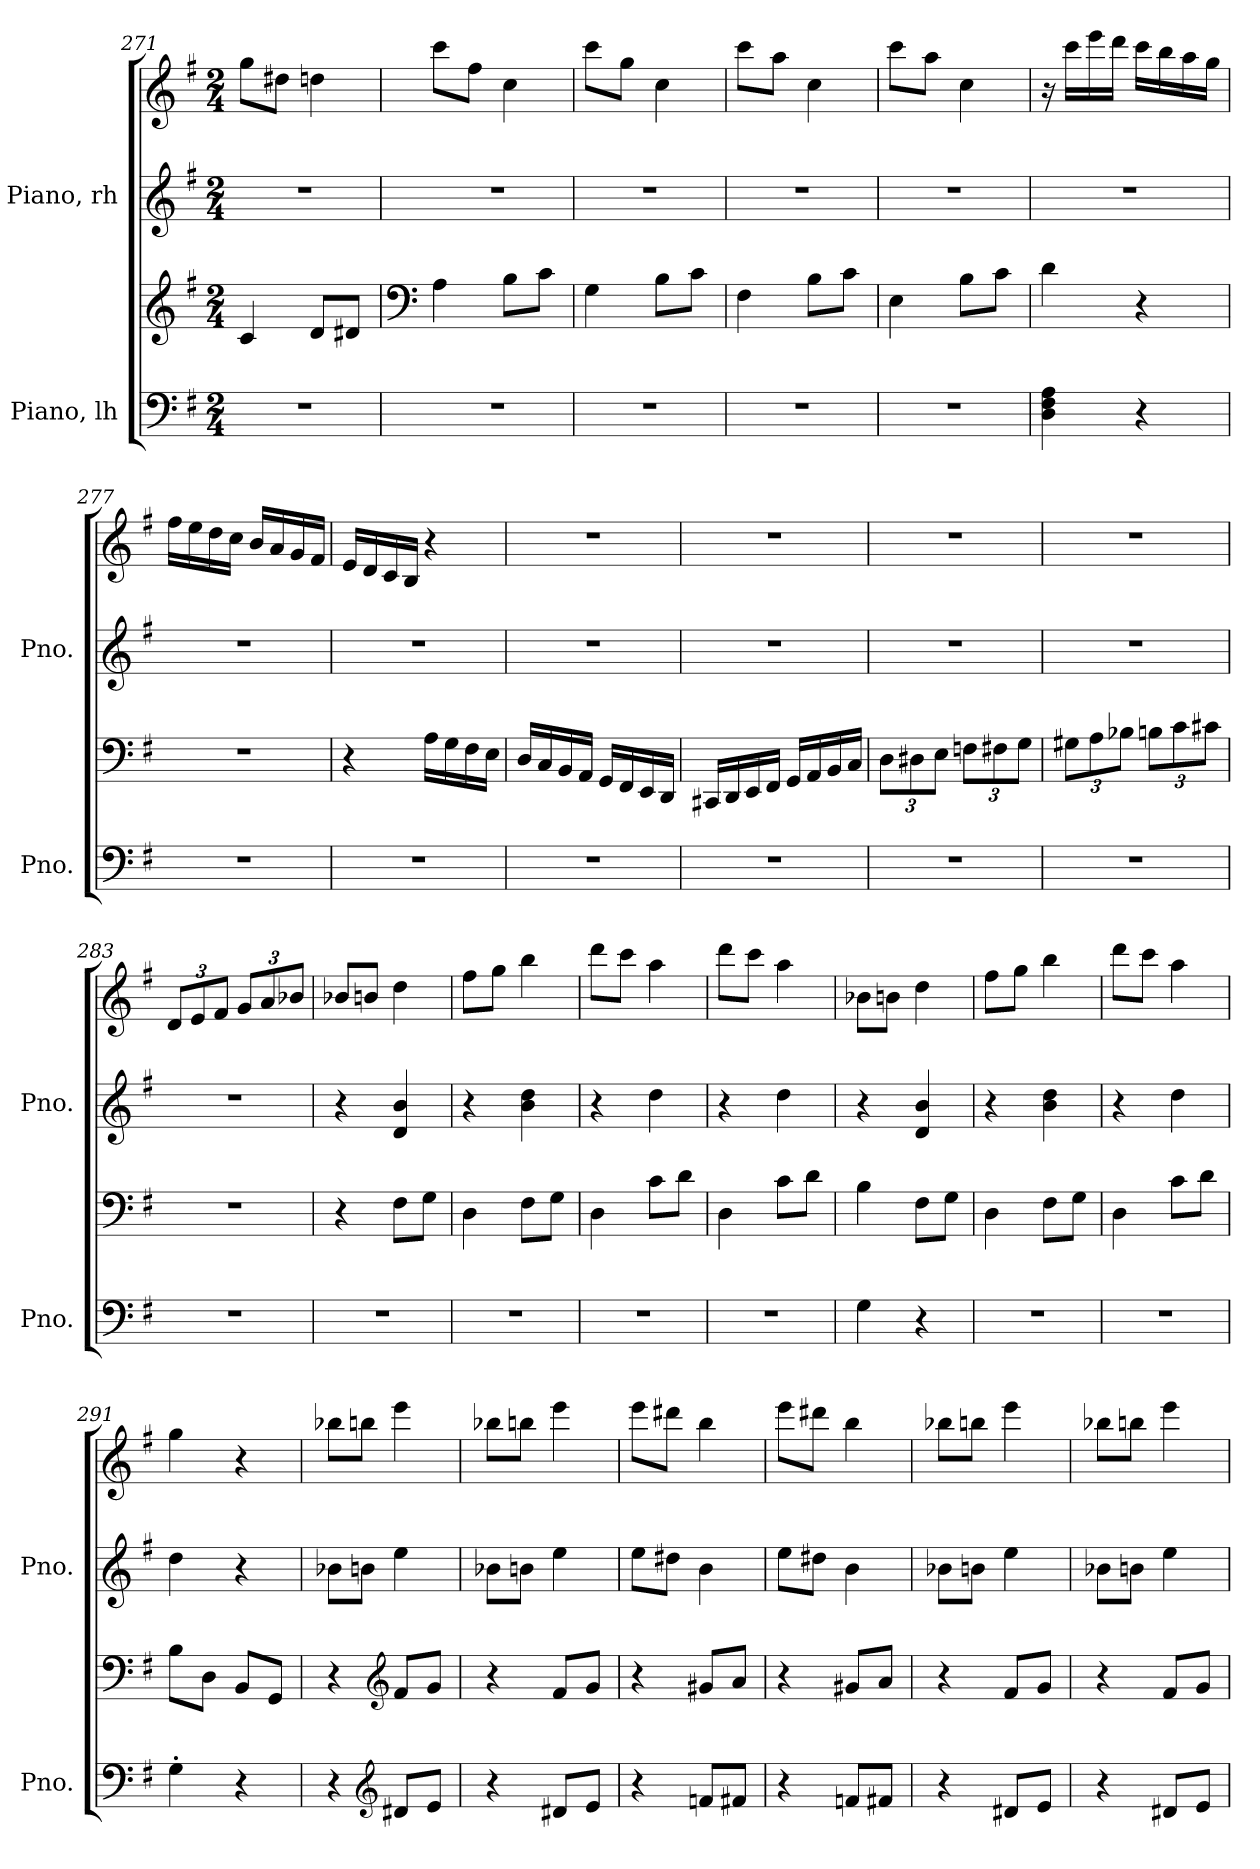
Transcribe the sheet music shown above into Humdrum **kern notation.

**kern	**kern	**kern	**kern
*part2	*part2	*part1	*part1
*staff4	*staff3	*staff2	*staff1
*I"Piano, lh	*	*I"Piano, rh	*
*I'Pno.	*	*I'Pno.	*
*clefF4	*clefG2	*clefG2	*clefG2
*k[f#]	*k[f#]	*k[f#]	*k[f#]
*M2/4	*M2/4	*M2/4	*M2/4
=271	=271	=271	=271
2r	4c/	2r	8gg\L
.	.	.	8dd#X\J
.	8d/L	.	4ddn\
.	8d#X/J	.	.
=272	=272	=272	=272
*	*clefF4	*	*
2r	4A\	2r	8ccc\L
.	.	.	8ff#\J
.	8B\L	.	4cc\
.	8c\J	.	.
=273	=273	=273	=273
2r	4G\	2r	8ccc\L
.	.	.	8gg\J
.	8B\L	.	4cc\
.	8c\J	.	.
=274	=274	=274	=274
2r	4F#\	2r	8ccc\L
.	.	.	8aa\J
.	8B\L	.	4cc\
.	8c\J	.	.
=275	=275	=275	=275
2r	4E\	2r	8ccc\L
.	.	.	8aa\J
.	8B\L	.	4cc\
.	8c\J	.	.
!!LO:PB:g=z
=276	=276	=276	=276
4D\ 4F#\ 4A\	4d\	2r	16r
.	.	.	16ccc\LL
.	.	.	16eee\
.	.	.	16ddd\JJ
4r	4r	.	16ccc\LL
.	.	.	16bb\
.	.	.	16aa\
.	.	.	16gg\JJ
=277	=277	=277	=277
2r	2r	2r	16ff#\LL
.	.	.	16ee\
.	.	.	16dd\
.	.	.	16cc\JJ
.	.	.	16b/LL
.	.	.	16a/
.	.	.	16g/
.	.	.	16f#/JJ
=278	=278	=278	=278
2r	4r	2r	16e/LL
.	.	.	16d/
.	.	.	16c/
.	.	.	16B/JJ
.	16A\LL	.	4r
.	16G\	.	.
.	16F#\	.	.
.	16E\JJ	.	.
=279	=279	=279	=279
2r	16D/LL	2r	2r
.	16C/	.	.
.	16BB/	.	.
.	16AA/JJ	.	.
.	16GG/LL	.	.
.	16FF#/	.	.
.	16EE/	.	.
.	16DD/JJ	.	.
!!LO:LB:g=z
=280	=280	=280	=280
2r	16CC#X/LL	2r	2r
.	16DD/	.	.
.	16EE/	.	.
.	16FF#/JJ	.	.
.	16GG/LL	.	.
.	16AA/	.	.
.	16BB/	.	.
.	16C/JJ	.	.
=281	=281	=281	=281
*	*Xbrackettup	*	*
2r	12D\L	2r	2r
.	12D#X\	.	.
.	12E\J	.	.
.	12Fn\L	.	.
.	12F#X\	.	.
.	12G\J	.	.
=282	=282	=282	=282
2r	12G#X\L	2r	2r
.	12A\	.	.
.	12B-X\J	.	.
.	12Bn\L	.	.
.	12c\	.	.
.	12c#X\J	.	.
=283	=283	=283	=283
*	*	*	*Xbrackettup
2r	2r	2r	12d/L
.	.	.	12e/
.	.	.	12f#/J
.	.	.	12g/L
.	.	.	12a/
.	.	.	12b-X/J
=284	=284	=284	=284
2r	4r	4r	8b-X/L
.	.	.	8bn/J
.	8F#\L	4d/ 4b/	4dd\
.	8G\J	.	.
!!LO:LB:g=z
=285	=285	=285	=285
2r	4D\	4r	8ff#\L
.	.	.	8gg\J
.	8F#\L	4b\ 4dd\	4bb\
.	8G\J	.	.
=286	=286	=286	=286
2r	4D\	4r	8ddd\L
.	.	.	8ccc\J
.	8c\L	4dd\	4aa\
.	8d\J	.	.
=287	=287	=287	=287
2r	4D\	4r	8ddd\L
.	.	.	8ccc\J
.	8c\L	4dd\	4aa\
.	8d\J	.	.
=288	=288	=288	=288
4G\	4B\	4r	8b-X\L
.	.	.	8bn\J
4r	8F#\L	4d/ 4b/	4dd\
.	8G\J	.	.
=289	=289	=289	=289
2r	4D\	4r	8ff#\L
.	.	.	8gg\J
.	8F#\L	4b\ 4dd\	4bb\
.	8G\J	.	.
=290	=290	=290	=290
2r	4D\	4r	8ddd\L
.	.	.	8ccc\J
.	8c\L	4dd\	4aa\
.	8d\J	.	.
=291	=291	=291	=291
4G'\	8B\L	4dd\	4gg\
.	8D\J	.	.
4r	8BB/L	4r	4r
.	8GG/J	.	.
!!LO:PB:g=z
=292	=292	=292	=292
4r	4r	8b-X\L	8bb-X\L
.	.	8bn\J	8bbn\J
*clefG2	*clefG2	*	*
8d#X/L	8f#/L	4ee\	4eee\
8e/J	8g/J	.	.
=293	=293	=293	=293
4r	4r	8b-X\L	8bb-X\L
.	.	8bn\J	8bbn\J
8d#X/L	8f#/L	4ee\	4eee\
8e/J	8g/J	.	.
=294	=294	=294	=294
4r	4r	8ee\L	8eee\L
.	.	8dd#X\J	8ddd#X\J
8fn/L	8g#X/L	4b\	4bb\
8f#X/J	8a/J	.	.
=295	=295	=295	=295
4r	4r	8ee\L	8eee\L
.	.	8dd#X\J	8ddd#X\J
8fn/L	8g#X/L	4b\	4bb\
8f#X/J	8a/J	.	.
=296	=296	=296	=296
4r	4r	8b-X\L	8bb-X\L
.	.	8bn\J	8bbn\J
8d#X/L	8f#/L	4ee\	4eee\
8e/J	8g/J	.	.
=297	=297	=297	=297
4r	4r	8b-X\L	8bb-X\L
.	.	8bn\J	8bbn\J
8d#X/L	8f#/L	4ee\	4eee\
8e/J	8g/J	.	.
=	=	=	=
*-	*-	*-	*-
